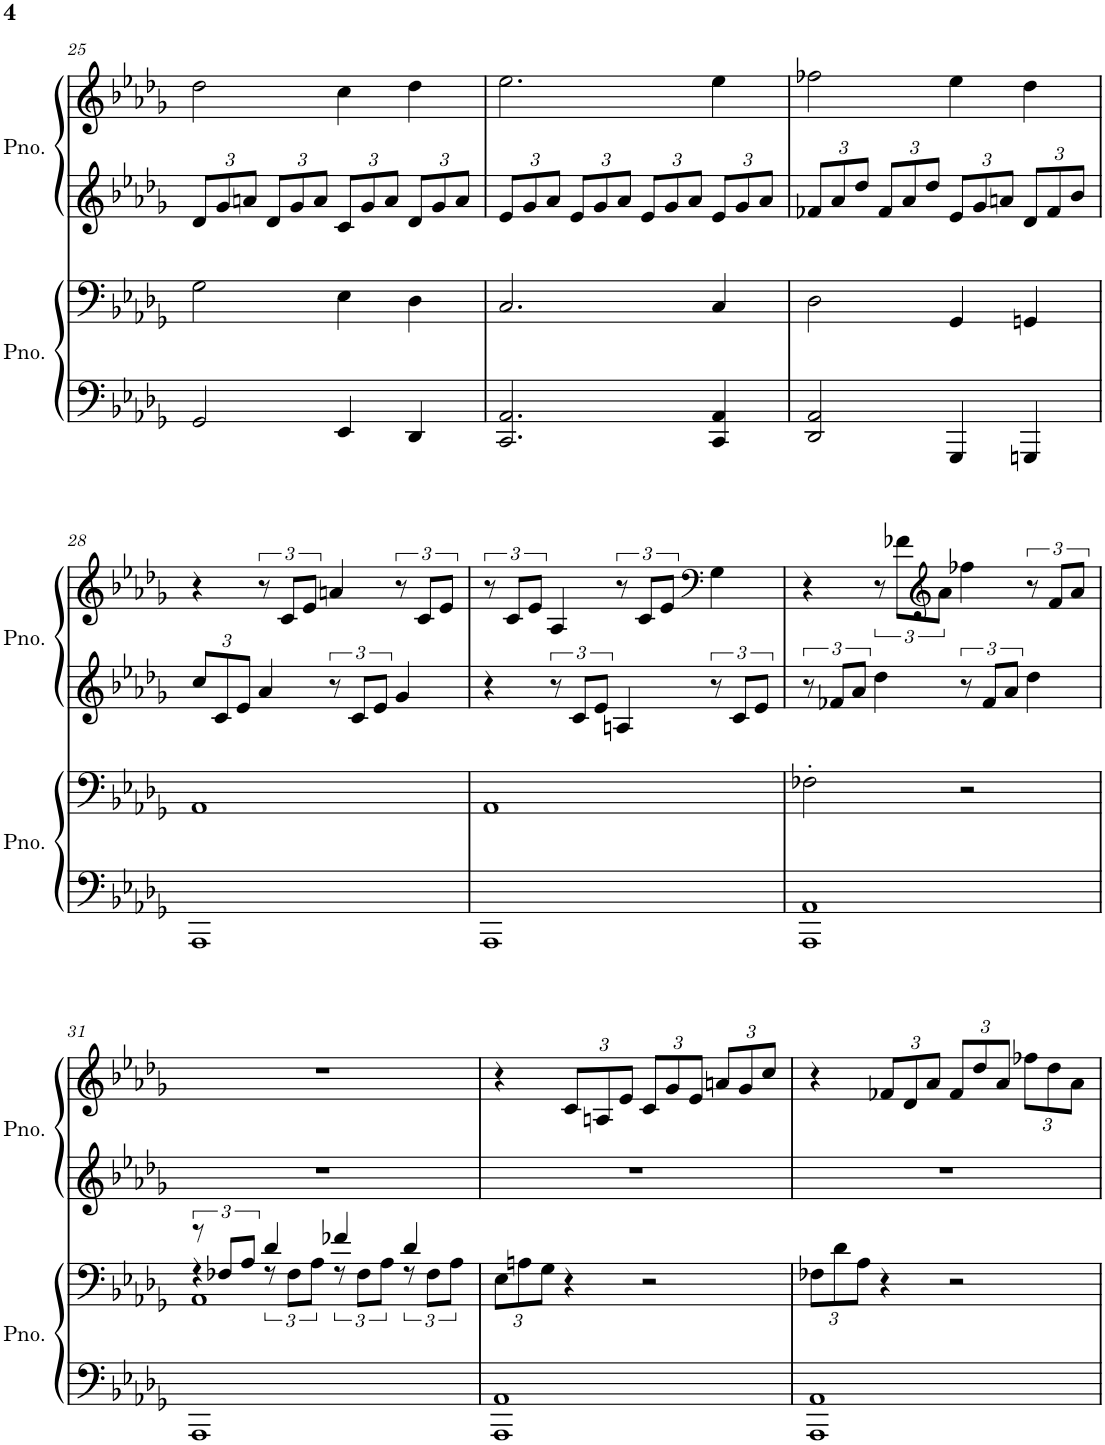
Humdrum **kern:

**kern	**kern	**kern	**kern
*part2	*part2	*part1	*part1
*staff4	*staff3	*staff2	*staff1
*I"Piano, down	*	*I"Piano, up	*
*I'Pno.	*	*I'Pno.	*
!!LO:PB:g=z
*clefF4	*clefF4	*clefG2	*clefG2
*k[b-e-a-d-g-]	*k[b-e-a-d-g-]	*k[b-e-a-d-g-]	*k[b-e-a-d-g-]
*M2/2	*M2/2	*M2/2	*M2/2
*	*	*Xbrackettup	*
=25	=25	=25	=25
2GG-/	2G-\	12d-/L	2dd-\
.	.	12g-/	.
.	.	12an/J	.
.	.	12d-/L	.
.	.	12g-/	.
.	.	12a/J	.
4EE-/	4E-\	12c/L	4cc\
.	.	12g-/	.
.	.	12a/J	.
4DD-/	4D-\	12d-/L	4dd-\
.	.	12g-/	.
.	.	12a/J	.
=26	=26	=26	=26
2.CC/ 2.AA-/	2.C/	12e-/L	2.ee-\
.	.	12g-/	.
.	.	12a-/J	.
.	.	12e-/L	.
.	.	12g-/	.
.	.	12a-/J	.
.	.	12e-/L	.
.	.	12g-/	.
.	.	12a-/J	.
4CC/ 4AA-/	4C/	12e-/L	4ee-\
.	.	12g-/	.
.	.	12a-/J	.
=27	=27	=27	=27
2DD-/ 2AA-/	2D-\	12f-X/L	2ff-X\
.	.	12a-/	.
.	.	12dd-/J	.
.	.	12f-/L	.
.	.	12a-/	.
.	.	12dd-/J	.
4GGG-/	4GG-/	12e-/L	4ee-\
.	.	12g-/	.
.	.	12an/J	.
4GGGn/	4GGn/	12d-/L	4dd-\
.	.	12f-/	.
.	.	12b-/J	.
!!LO:LB:g=z
=28	=28	=28	=28
1AAA-	1AA-	12cc/L	4r
.	.	12c/	.
.	.	12e-/J	.
.	.	4a-/	12r
.	.	.	12c/L
.	.	.	12e-/J
*	*	*brackettup	*
.	.	12r	4an/
.	.	12c/L	.
.	.	12e-/J	.
.	.	4g-/	12r
.	.	.	12c/L
.	.	.	12e-/J
=29	=29	=29	=29
1AAA-	1AA-	4r	12r
.	.	.	12c/L
.	.	.	12e-/J
.	.	12r	4A-/
.	.	12c/L	.
.	.	12e-/J	.
.	.	4An/	12r
.	.	.	12c/L
.	.	.	12e-/J
*	*	*	*clefF4
.	.	12r	4G-\
.	.	12c/L	.
.	.	12e-/J	.
=30	=30	=30	=30
1AAA- 1AA-	2F-X'\	12r	4r
.	.	12f-X/L	.
.	.	12a-/J	.
.	.	4dd-\	12r
.	.	.	12f-X\L
*	*	*	*clefG2
.	.	.	12a-\J
.	2r	12r	4ff-X\
.	.	12f-/L	.
.	.	12a-/J	.
.	.	4dd-\	12r
.	.	.	12f-/L
.	.	.	12a-/J
!!LO:LB:g=z
=31	=31	=31	=31
*	*^	*	*
*	*	*^	*	*
1AAA-	12r	4r	1AA-	1r	1r
.	12F-X/L	.	.	.	.
.	12A-/J	.	.	.	.
.	4d-/	12r	.	.	.
.	.	12F-\L	.	.	.
.	.	12A-\J	.	.	.
.	4f-X/	12r	.	.	.
.	.	12F-\L	.	.	.
.	.	12A-\J	.	.	.
.	4d-/	12r	.	.	.
.	.	12F-\L	.	.	.
.	.	12A-\J	.	.	.
*	*v	*v	*v	*	*
=32	=32	=32	=32
*	*Xbrackettup	*	*
1AAA- 1AA-	12E-\L	1r	4r
.	12An\	.	.
.	12G-\J	.	.
*	*	*	*Xbrackettup
.	4r	.	12c/L
.	.	.	12An/
.	.	.	12e-/J
.	2r	.	12c/L
.	.	.	12g-/
.	.	.	12e-/J
.	.	.	12an/L
.	.	.	12g-/
.	.	.	12cc/J
=33	=33	=33	=33
1AAA- 1AA-	12F-X\L	1r	4r
.	12d-\	.	.
.	12A-\J	.	.
.	4r	.	12f-X/L
.	.	.	12d-/
.	.	.	12a-/J
.	2r	.	12f-/L
.	.	.	12dd-/
.	.	.	12a-/J
.	.	.	12ff-X\L
.	.	.	12dd-\
.	.	.	12a-\J
=	=	=	=
*-	*-	*-	*-
